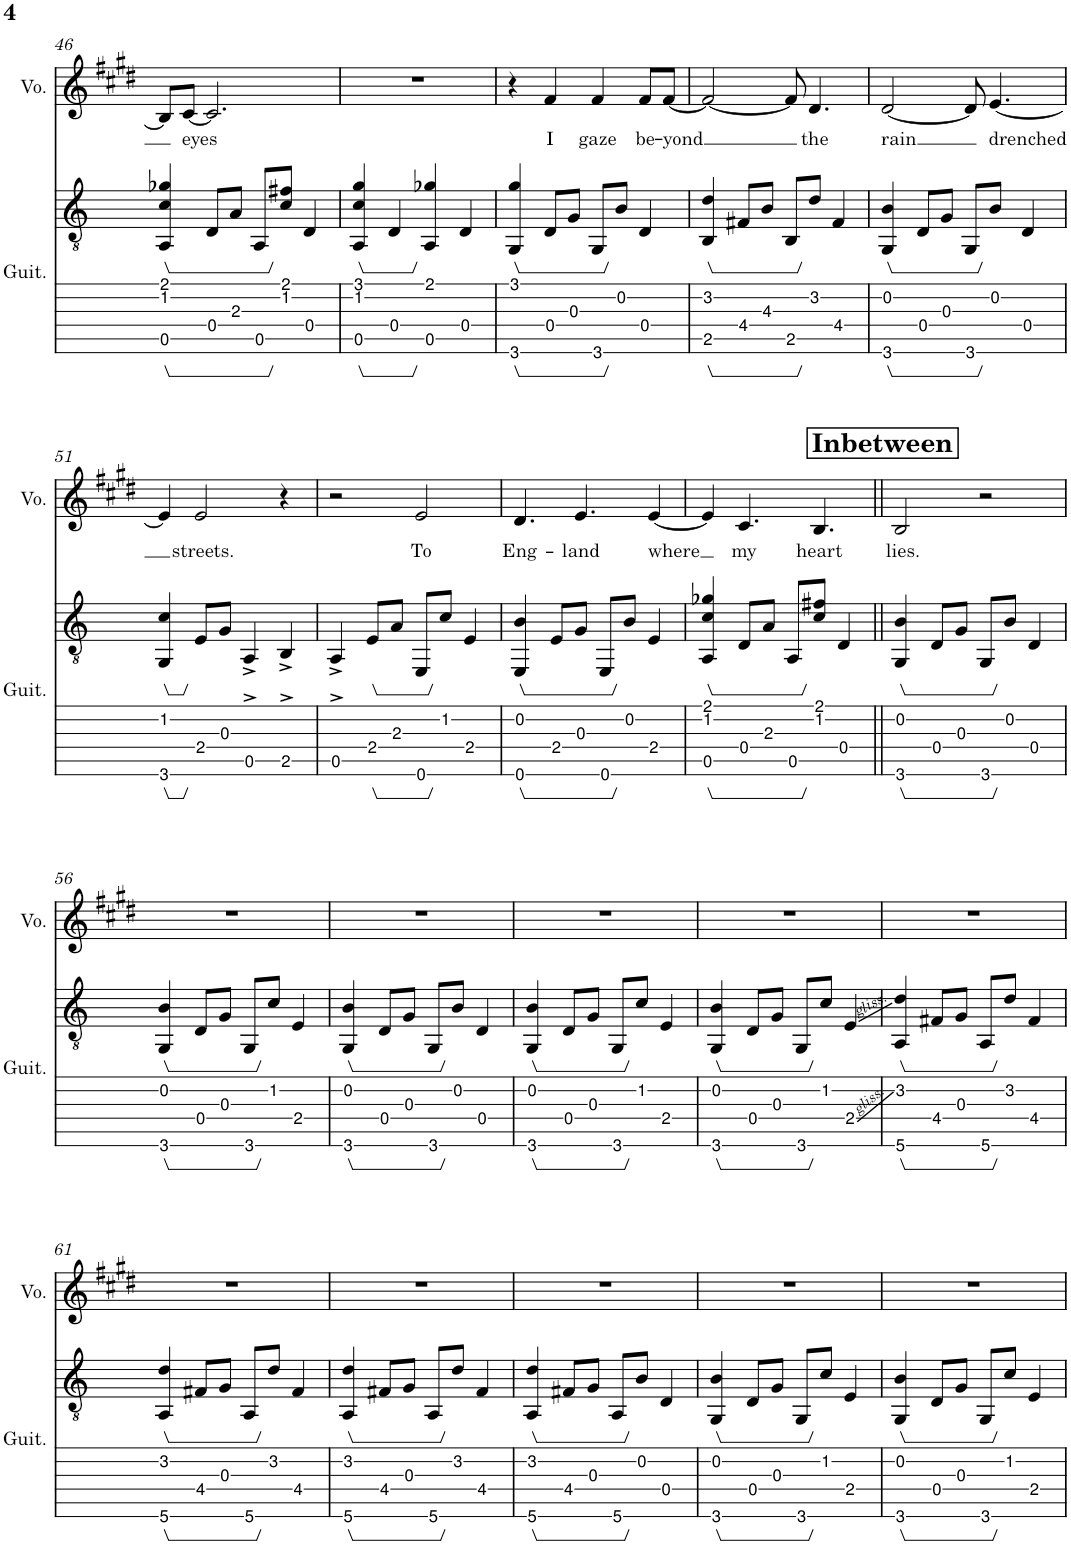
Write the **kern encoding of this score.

**kern	**kern	**kern	**text
*part2	*part2	*part1	*part1
*staff3	*staff2	*staff1	*staff1
*I"Guitar	*	*I"Voice	*
*I'Guit.	*	*I'Vo.	*
!!LO:PB:g=z
*	*clefGv2	*clefG2	*
*Trd-2c-4	*Trd-2c-4	*	*
*k[]	*k[]	*k[f#c#g#d#]	*
*M4/4	*M4/4	*M4/4	*
=46	=46	=46	=46
4AA 4c 4g-	4AA/ 4c/ 4g-X/	8B/L]	.
!	!	!	!LO:LY:b
.	.	[8c#/J	eyes
8DL	8D/L	2.c#/]	.
8AJ	8A/J	.	.
8AAL	8AA/L	.	.
8c\ 8f#\J	8c/ 8f#X/J	.	.
4D	4D/	.	.
=47	=47	=47	=47
4AA 4c 4g	4AA/ 4c/ 4g/	1r	.
4D	4D/	.	.
4AA 4g-	4AA/ 4g-X/	.	.
4D	4D/	.	.
=48	=48	=48	=48
4GG 4g	4GG/ 4g/	4r	.
!	!	!	!LO:LY:b
8DL	8D/L	4f#/	I
8GJ	8G/J	.	.
!	!	!	!LO:LY:b
8GGL	8GG/L	4f#/	gaze
8BJ	8B/J	.	.
!	!	!	!LO:LY:b
4D	4D/	8f#/L	be-
!	!	!	!LO:LY:b
.	.	[8f#/J	-yond
=49	=49	=49	=49
4BB 4d	4BB/ 4d/	2f#/_	.
8F#L	8F#X/L	.	.
8BJ	8B/J	.	.
8BBL	8BB/L	8f#/]	.
!	!	!	!LO:LY:b
8dJ	8d/J	4.d#/	the
4F#	4F#/	.	.
=50	=50	=50	=50
!	!	!	!LO:LY:b
4GG 4B	4GG/ 4B/	[2d#/	rain
8DL	8D/L	.	.
8GJ	8G/J	.	.
8GGL	8GG/L	8d#/]	.
!	!	!	!LO:LY:b
8BJ	8B/J	[4.e/	drenched
4D	4D/	.	.
!!LO:LB:g=z
=51	=51	=51	=51
4GG 4c	4GG/ 4c/	4e/]	.
!	!	!	!LO:LY:b
8EL	8E/L	2e/	streets.
8GJ	8G/J	.	.
4AA^	4AA^/	.	.
4BB^	4BB^/	4r	.
=52	=52	=52	=52
4AA^	4AA^/	2r	.
8EL	8E/L	.	.
8AJ	8A/J	.	.
!	!	!	!LO:LY:b
8EEL	8EE/L	2e/	To
8cJ	8c/J	.	.
4E	4E/	.	.
=53	=53	=53	=53
!	!	!	!LO:LY:b
4EE 4B	4EE/ 4B/	4.d#/	Eng-
8EL	8E/L	.	.
!	!	!	!LO:LY:b
8GJ	8G/J	4.e/	-land
8EEL	8EE/L	.	.
8BJ	8B/J	.	.
!	!	!	!LO:LY:b
4E	4E/	[4e/	where
=54	=54	=54	=54
4AA 4c 4g-	4AA/ 4c/ 4g-X/	4e/]	.
!	!	!	!LO:LY:b
8DL	8D/L	4.c#/	my
8AJ	8A/J	.	.
8AAL	8AA/L	.	.
!	!	!	!LO:LY:b
8c\ 8f#\J	8c/ 8f#X/J	4.B/	heart
4D	4D/	.	.
!!LO:REH:place=s1:a:B:cj:fs=14:t=Inbetween
=55||	=55||	=55||	=55||
!	!	!	!LO:LY:b
4GG 4B	4GG/ 4B/	2B/	lies.
8DL	8D/L	.	.
8GJ	8G/J	.	.
8GGL	8GG/L	2r	.
8BJ	8B/J	.	.
4D	4D/	.	.
!!LO:LB:g=z
=56	=56	=56	=56
4GG 4B	4GG/ 4B/	1r	.
8DL	8D/L	.	.
8GJ	8G/J	.	.
8GGL	8GG/L	.	.
8cJ	8c/J	.	.
4E	4E/	.	.
=57	=57	=57	=57
4GG 4B	4GG/ 4B/	1r	.
8DL	8D/L	.	.
8GJ	8G/J	.	.
8GGL	8GG/L	.	.
8BJ	8B/J	.	.
4D	4D/	.	.
=58	=58	=58	=58
4GG 4B	4GG/ 4B/	1r	.
8DL	8D/L	.	.
8GJ	8G/J	.	.
8GGL	8GG/L	.	.
8cJ	8c/J	.	.
4E	4E/	.	.
=59	=59	=59	=59
4GG 4B	4GG/ 4B/	1r	.
8DL	8D/L	.	.
8GJ	8G/J	.	.
8GGL	8GG/L	.	.
8cJ	8c/J	.	.
4E	4E/	.	.
=60	=60	=60	=60
4AA 4d	4AA/ 4d/	1r	.
8F#L	8F#X/L	.	.
8GJ	8G/J	.	.
8AAL	8AA/L	.	.
8dJ	8d/J	.	.
4F#	4F#/	.	.
!!LO:LB:g=z
=61	=61	=61	=61
4AA 4d	4AA/ 4d/	1r	.
8F#L	8F#X/L	.	.
8GJ	8G/J	.	.
8AAL	8AA/L	.	.
8dJ	8d/J	.	.
4F#	4F#/	.	.
=62	=62	=62	=62
4AA 4d	4AA/ 4d/	1r	.
8F#L	8F#X/L	.	.
8GJ	8G/J	.	.
8AAL	8AA/L	.	.
8dJ	8d/J	.	.
4F#	4F#/	.	.
=63	=63	=63	=63
4AA 4d	4AA/ 4d/	1r	.
8F#L	8F#X/L	.	.
8GJ	8G/J	.	.
8AAL	8AA/L	.	.
8BJ	8B/J	.	.
4D	4D/	.	.
=64	=64	=64	=64
4GG 4B	4GG/ 4B/	1r	.
8DL	8D/L	.	.
8GJ	8G/J	.	.
8GGL	8GG/L	.	.
8cJ	8c/J	.	.
4E	4E/	.	.
=65	=65	=65	=65
4GG 4B	4GG/ 4B/	1r	.
8DL	8D/L	.	.
8GJ	8G/J	.	.
8GGL	8GG/L	.	.
8cJ	8c/J	.	.
4E	4E/	.	.
=	=	=	=
*-	*-	*-	*-
